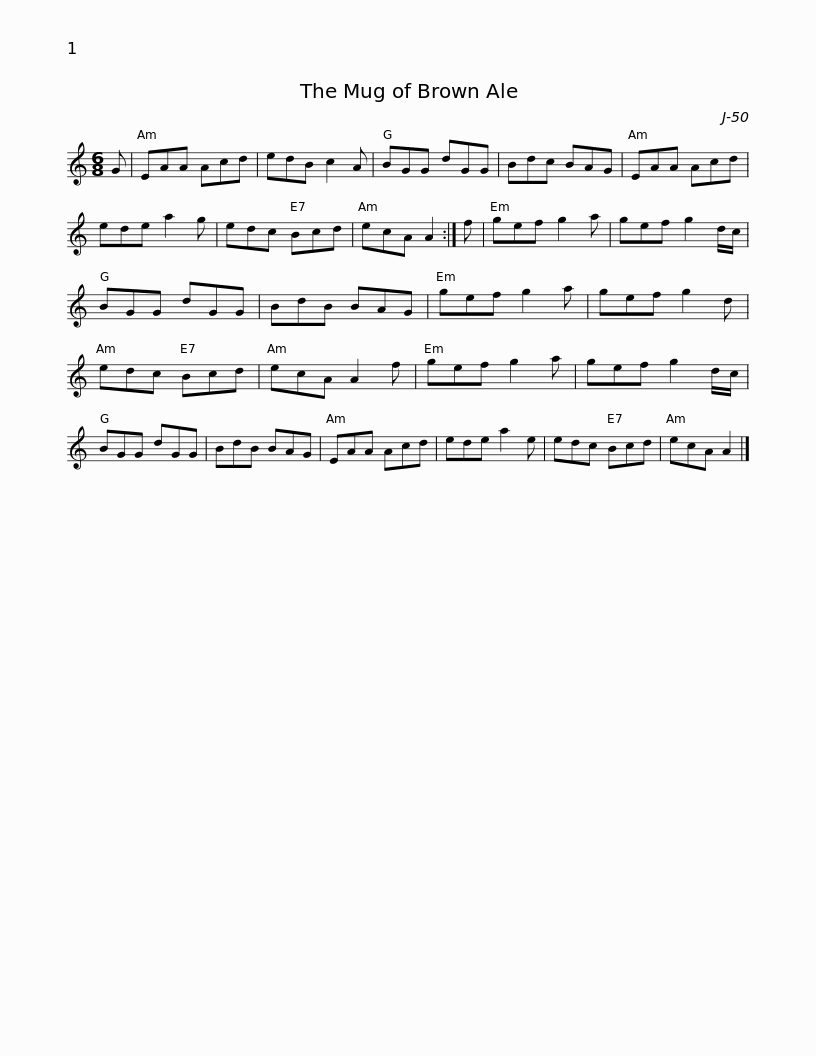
X:1
L:1/8
M:6/8
I:linebreak $
K:C
V:1 treble
V:1
 G | EAA Acd | edB c2 A | BGG dGG | Bdc BAG | %5
 EAA Acd | ede a2 g | edc Bcd |$ ecA A2 :| f | %10
 gef g2 a | gef g2 d/c/ | BGG dGG | BdB BAG | gef g2 a | %15
 gef g2 d | edc Bcd |$ ecA A2 f | gef g2 a | gef g2 d/c/ | %20
 BGG dGG | BdB BAG | EAA Acd | ede a2 e | edc Bcd |$ %25
 ecA A2 |] %26
